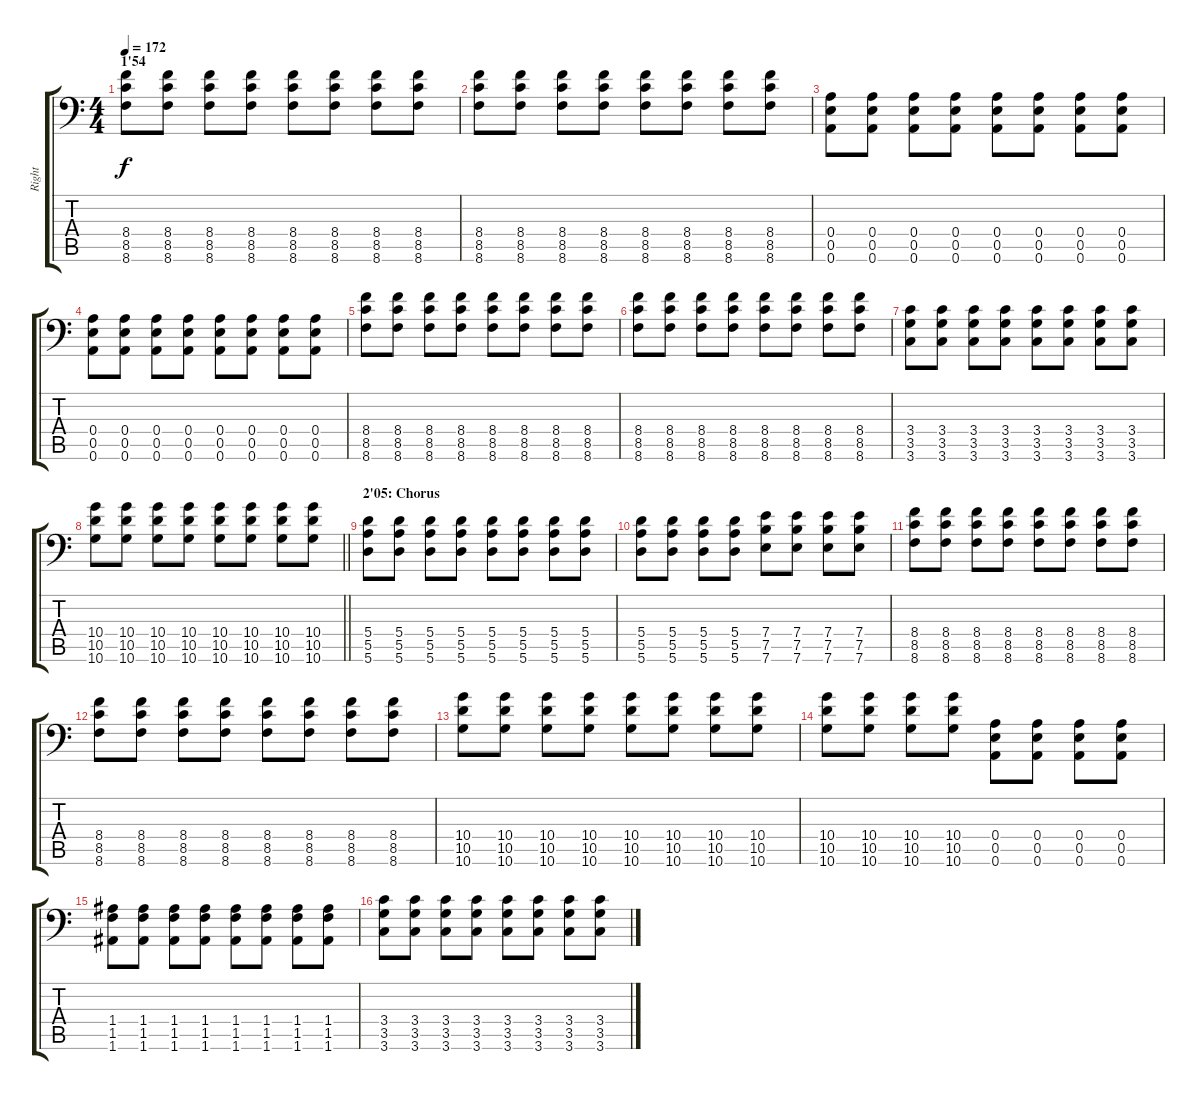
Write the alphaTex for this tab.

\track ("Right" "Right") {instrument distortionguitar}
\staff {score tabs}
\tuning (B3 Gb3 D3 A2 E2 A1) {hide}
\ts (4 4)
\section ("" "1'54")
\tempo 172
\clef f4
\ks c
(8.4 8.5 8.6).8{dy f} (8.4 8.5 8.6).8 (8.4 8.5 8.6).8 (8.4 8.5 8.6).8 (8.4 8.5 8.6).8 (8.4 8.5 8.6).8 (8.4 8.5 8.6).8 (8.4 8.5 8.6).8 |
(8.4 8.5 8.6).8 (8.4 8.5 8.6).8 (8.4 8.5 8.6).8 (8.4 8.5 8.6).8 (8.4 8.5 8.6).8 (8.4 8.5 8.6).8 (8.4 8.5 8.6).8 (8.4 8.5 8.6).8 |
(0.4 0.5 0.6).8 (0.4 0.5 0.6).8 (0.4 0.5 0.6).8 (0.4 0.5 0.6).8 (0.4 0.5 0.6).8 (0.4 0.5 0.6).8 (0.4 0.5 0.6).8 (0.4 0.5 0.6).8 |
(0.4 0.5 0.6).8 (0.4 0.5 0.6).8 (0.4 0.5 0.6).8 (0.4 0.5 0.6).8 (0.4 0.5 0.6).8 (0.4 0.5 0.6).8 (0.4 0.5 0.6).8 (0.4 0.5 0.6).8 |
(8.4 8.5 8.6).8 (8.4 8.5 8.6).8 (8.4 8.5 8.6).8 (8.4 8.5 8.6).8 (8.4 8.5 8.6).8 (8.4 8.5 8.6).8 (8.4 8.5 8.6).8 (8.4 8.5 8.6).8 |
(8.4 8.5 8.6).8 (8.4 8.5 8.6).8 (8.4 8.5 8.6).8 (8.4 8.5 8.6).8 (8.4 8.5 8.6).8 (8.4 8.5 8.6).8 (8.4 8.5 8.6).8 (8.4 8.5 8.6).8 |
(3.4 3.5 3.6).8 (3.4 3.5 3.6).8 (3.4 3.5 3.6).8 (3.4 3.5 3.6).8 (3.4 3.5 3.6).8 (3.4 3.5 3.6).8 (3.4 3.5 3.6).8 (3.4 3.5 3.6).8 |
\barLineRight lightlight
(10.4 10.5 10.6).8 (10.4 10.5 10.6).8 (10.4 10.5 10.6).8 (10.4 10.5 10.6).8 (10.4 10.5 10.6).8 (10.4 10.5 10.6).8 (10.4 10.5 10.6).8 (10.4 10.5 10.6).8 |
\section ("" "2'05: Chorus")
(5.4 5.5 5.6).8 (5.4 5.5 5.6).8 (5.4 5.5 5.6).8 (5.4 5.5 5.6).8 (5.4 5.5 5.6).8 (5.4 5.5 5.6).8 (5.4 5.5 5.6).8 (5.4 5.5 5.6).8 |
(5.4 5.5 5.6).8 (5.4 5.5 5.6).8 (5.4 5.5 5.6).8 (5.4 5.5 5.6).8 (7.4 7.5 7.6).8 (7.4 7.5 7.6).8 (7.4 7.5 7.6).8 (7.4 7.5 7.6).8 |
(8.4 8.5 8.6).8 (8.4 8.5 8.6).8 (8.4 8.5 8.6).8 (8.4 8.5 8.6).8 (8.4 8.5 8.6).8 (8.4 8.5 8.6).8 (8.4 8.5 8.6).8 (8.4 8.5 8.6).8 |
(8.4 8.5 8.6).8 (8.4 8.5 8.6).8 (8.4 8.5 8.6).8 (8.4 8.5 8.6).8 (8.4 8.5 8.6).8 (8.4 8.5 8.6).8 (8.4 8.5 8.6).8 (8.4 8.5 8.6).8 |
(10.4 10.5 10.6).8 (10.4 10.5 10.6).8 (10.4 10.5 10.6).8 (10.4 10.5 10.6).8 (10.4 10.5 10.6).8 (10.4 10.5 10.6).8 (10.4 10.5 10.6).8 (10.4 10.5 10.6).8 |
(10.4 10.5 10.6).8 (10.4 10.5 10.6).8 (10.4 10.5 10.6).8 (10.4 10.5 10.6).8 (0.4 0.5 0.6).8 (0.4 0.5 0.6).8 (0.4 0.5 0.6).8 (0.4 0.5 0.6).8 |
(1.4 1.5 1.6).8 (1.4 1.5 1.6).8 (1.4 1.5 1.6).8 (1.4 1.5 1.6).8 (1.4 1.5 1.6).8 (1.4 1.5 1.6).8 (1.4 1.5 1.6).8 (1.4 1.5 1.6).8 |
(3.4 3.5 3.6).8 (3.4 3.5 3.6).8 (3.4 3.5 3.6).8 (3.4 3.5 3.6).8 (3.4 3.5 3.6).8 (3.4 3.5 3.6).8 (3.4 3.5 3.6).8 (3.4 3.5 3.6).8
